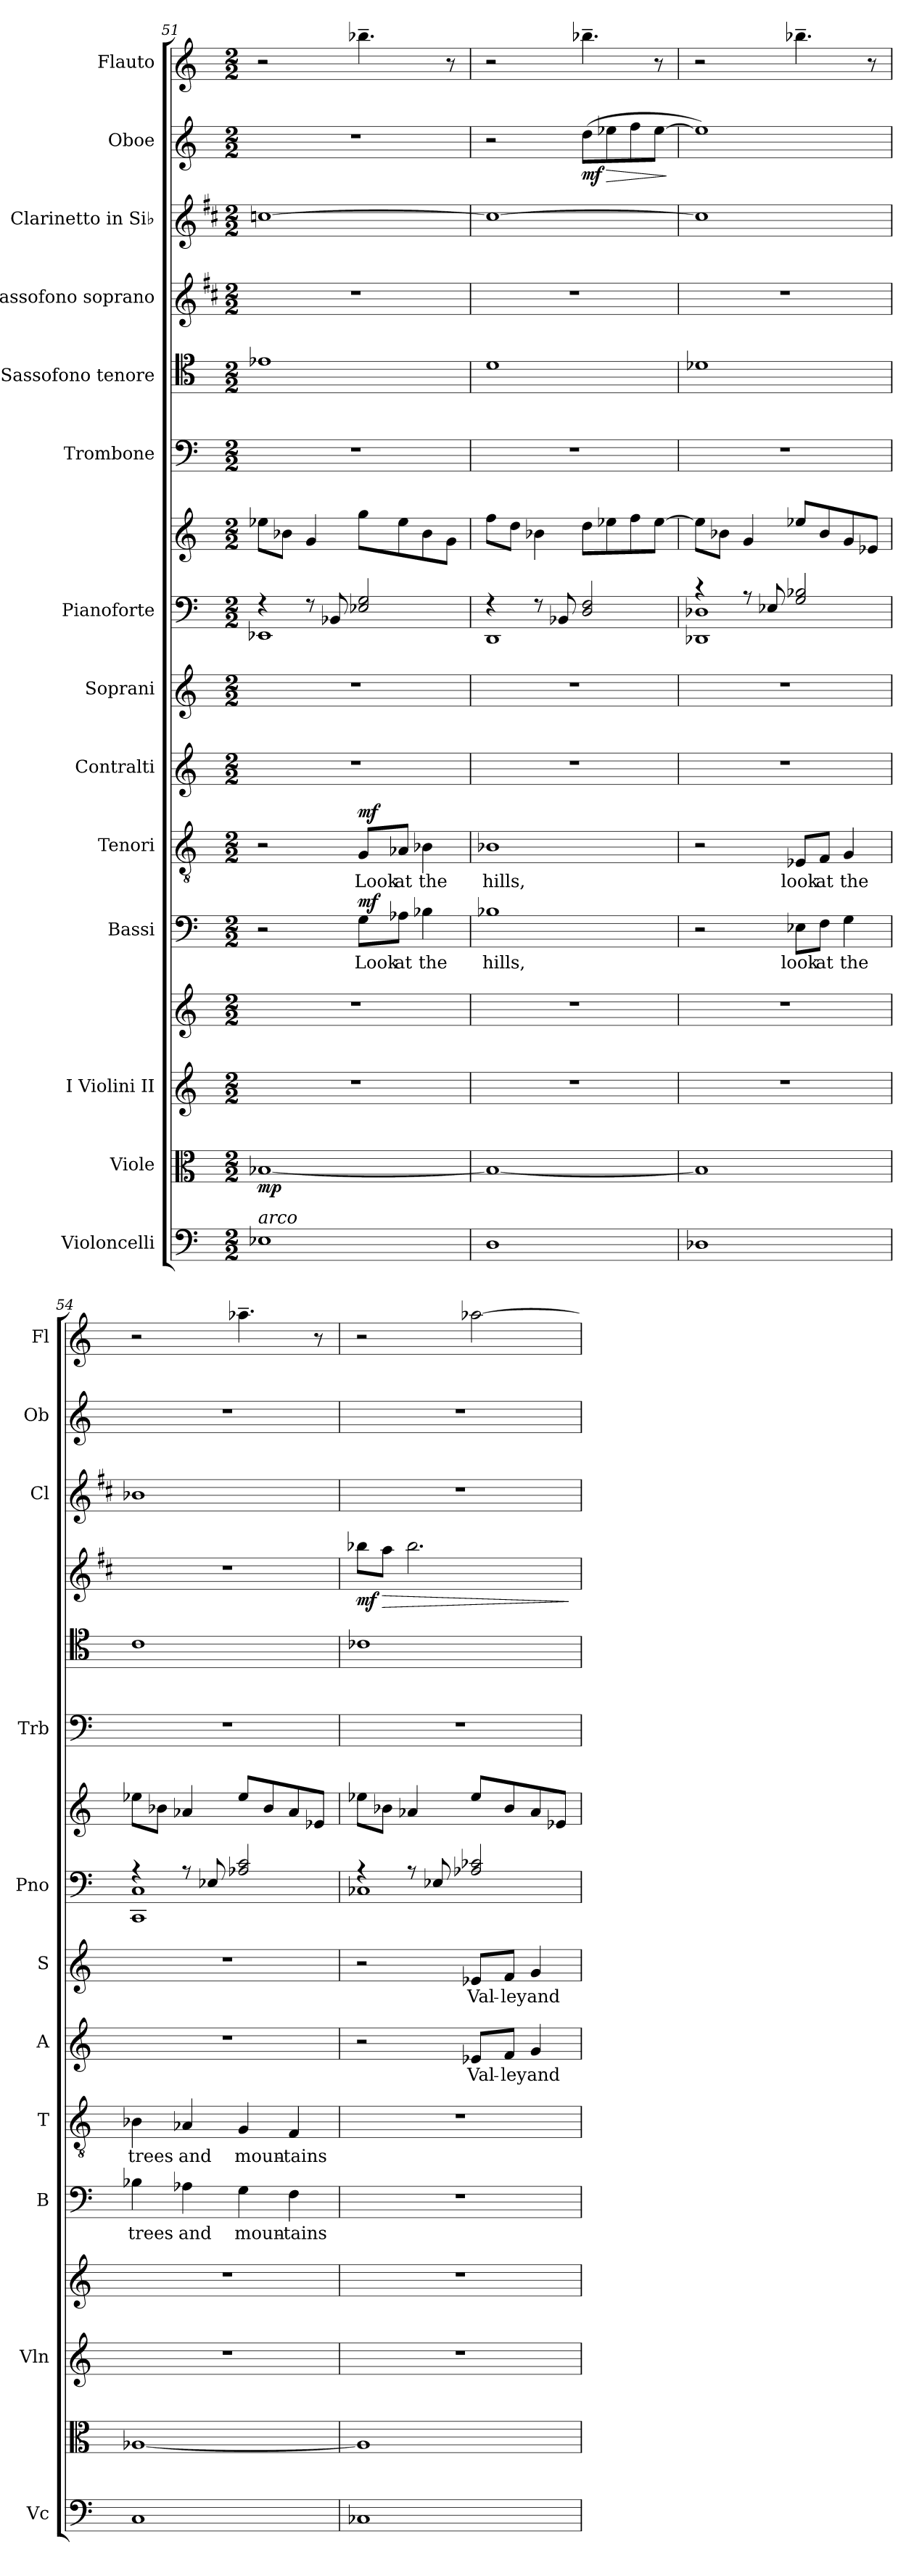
**kern	**kern	**dynam	**kern	**kern	**kern	**text	**dynam	**kern	**text	**dynam	**kern	**text	**kern	**text	**kern	**kern	**kern	**kern	**kern	**dynam	**kern	**kern	**dynam	**kern
*part14	*part13	*part13	*part12	*part12	*part11	*part11	*part11	*part10	*part10	*part10	*part9	*part9	*part8	*part8	*part7	*part7	*part6	*part5	*part4	*part4	*part3	*part2	*part2	*part1
*staff16	*staff15	*staff15	*staff14	*staff13	*staff12	*staff12	*staff12	*staff11	*staff11	*staff11	*staff10	*staff10	*staff9	*staff9	*staff8	*staff7	*staff6	*staff5	*staff4	*staff4	*staff3	*staff2	*staff2	*staff1
*I"Violoncelli	*I"Viole	*	*I"I  Violini  II	*	*I"Bassi	*	*	*I"Tenori	*	*	*I"Contralti	*	*I"Soprani	*	*I"Pianoforte	*	*I"Trombone	*I"Sassofono tenore	*I"Sassofono soprano	*	*I"Clarinetto in Si♭	*I"Oboe	*	*I"Flauto
*I'Vc	*	*	*I'Vln	*	*I'B	*	*	*I'T	*	*	*I'A	*	*I'S	*	*I'Pno	*	*I'Trb	*	*	*	*I'Cl	*I'Ob	*	*I'Fl
*clefF4	*clefC3	*	*clefG2	*clefG2	*clefF4	*	*	*clefGv2	*	*	*clefG2	*	*clefG2	*	*clefF4	*clefG2	*clefF4	*clefC4	*clefG2	*	*clefG2	*clefG2	*	*clefG2
*	*	*	*	*	*	*	*	*	*	*	*	*	*	*	*	*	*	*ITrd8c14	*ITrd1c2	*	*ITrd1c2	*	*	*
*k[]	*k[]	*	*k[]	*k[]	*k[]	*	*	*k[]	*	*	*k[]	*	*k[]	*	*k[]	*k[]	*k[]	*k[]	*k[]	*	*k[]	*k[]	*	*k[]
*M2/2	*M2/2	*	*M2/2	*M2/2	*M2/2	*	*	*M2/2	*	*	*M2/2	*	*M2/2	*	*M2/2	*M2/2	*M2/2	*M2/2	*M2/2	*	*M2/2	*M2/2	*	*M2/2
=51	=51	=51	=51	=51	=51	=51	=51	=51	=51	=51	=51	=51	=51	=51	=51	=51	=51	=51	=51	=51	=51	=51	=51	=51
*	*	*	*	*	*	*	*	*	*	*	*	*	*	*	*^	*	*	*	*	*	*	*	*	*
!LO:TX:a:i:t=arco	!	!	!	!	!	!	!	!	!	!	!	!	!	!	!	!	!	!	!	!	!	!	!	!	!
!	!	!LO:DY:b	!	!	!	!	!	!	!	!	!	!	!	!	!	!	!	!	!	!	!	!	!	!	!
1E-X	[1B-X	mp	1r	1r	2r	.	.	2r	.	.	1r	.	1r	.	4r	1EE-X	8ee-X\L	1r	1E-X	1r	.	[1b-X	1r	.	2r
.	.	.	.	.	.	.	.	.	.	.	.	.	.	.	.	.	8b-X\J	.	.	.	.	.	.	.	.
.	.	.	.	.	.	.	.	.	.	.	.	.	.	.	8r	.	4g/	.	.	.	.	.	.	.	.
.	.	.	.	.	.	.	.	.	.	.	.	.	.	.	8BB-X/	.	.	.	.	.	.	.	.	.	.
!	!	!	!	!	!	!LO:LY:b	!LO:DY:b	!	!LO:LY:b	!LO:DY:b	!	!	!	!	!	!	!	!	!	!	!	!	!	!	!
.	.	.	.	.	8G\L	Look	mf	8G/L	Look	mf	.	.	.	.	2E-X/ 2G/	.	8gg\L	.	.	.	.	.	.	.	4.bb-X~\
!	!	!	!	!	!	!LO:LY:b	!	!	!LO:LY:b	!	!	!	!	!	!	!	!	!	!	!	!	!	!	!	!
.	.	.	.	.	8A-X\J	at	.	8A-X/J	at	.	.	.	.	.	.	.	8ee-\	.	.	.	.	.	.	.	.
!	!	!	!	!	!	!LO:LY:b	!	!	!LO:LY:b	!	!	!	!	!	!	!	!	!	!	!	!	!	!	!	!
.	.	.	.	.	4B-X\	the	.	4B-X\	the	.	.	.	.	.	.	.	8b-\	.	.	.	.	.	.	.	.
.	.	.	.	.	.	.	.	.	.	.	.	.	.	.	.	.	8g\J	.	.	.	.	.	.	.	8r
=52	=52	=52	=52	=52	=52	=52	=52	=52	=52	=52	=52	=52	=52	=52	=52	=52	=52	=52	=52	=52	=52	=52	=52	=52	=52
!	!	!	!	!	!	!LO:LY:b	!	!	!LO:LY:b	!	!	!	!	!	!	!	!	!	!	!	!	!	!	!	!
1D	1B-_	.	1r	1r	1B-X	hills,	.	1B-X	hills,	.	1r	.	1r	.	4r	1DD	8ff\L	1r	1D	1r	.	1b-_	2r	.	2r
.	.	.	.	.	.	.	.	.	.	.	.	.	.	.	.	.	8dd\J	.	.	.	.	.	.	.	.
.	.	.	.	.	.	.	.	.	.	.	.	.	.	.	8r	.	4b-X\	.	.	.	.	.	.	.	.
.	.	.	.	.	.	.	.	.	.	.	.	.	.	.	8BB-X/	.	.	.	.	.	.	.	.	.	.
!	!	!	!	!	!	!	!	!	!	!	!	!	!	!	!	!	!	!	!	!	!	!	!	!LO:DY:b	!
.	.	.	.	.	.	.	.	.	.	.	.	.	.	.	2D/ 2F/	.	8dd\L	.	.	.	.	.	(>8dd\L	mf	4.bb-X~\
!	!	!	!	!	!	!	!	!	!	!	!	!	!	!	!	!	!	!	!	!	!	!	!	!LO:HP:b	!
.	.	.	.	.	.	.	.	.	.	.	.	.	.	.	.	.	8ee-X\	.	.	.	.	.	8ee-X\	>	.
.	.	.	.	.	.	.	.	.	.	.	.	.	.	.	.	.	8ff\	.	.	.	.	.	8ff\	.	.
.	.	.	.	.	.	.	.	.	.	.	.	.	.	.	.	.	[8ee-\J	.	.	.	.	.	[8ee-\J	.	8r
*	*	*	*	*	*	*	*	*	*	*	*	*	*	*	*v	*v	*	*	*	*	*	*	*	*	*
.	.	.	.	.	.	.	.	.	.	.	.	.	.	.	.	.	.	.	.	.	.	.	]	.
!!LO:PB:g=z
=53	=53	=53	=53	=53	=53	=53	=53	=53	=53	=53	=53	=53	=53	=53	=53	=53	=53	=53	=53	=53	=53	=53	=53	=53
*	*	*	*	*	*	*	*	*	*	*	*	*	*	*	*^	*	*	*	*	*	*	*	*	*
1D-X	1B-]	.	1r	1r	2r	.	.	2r	.	.	1r	.	1r	.	4r	1DD-X 1D-X	8ee-\L]	1r	1D-X	1r	.	1b-]	1ee-])	.	2r
.	.	.	.	.	.	.	.	.	.	.	.	.	.	.	.	.	8b-X\J	.	.	.	.	.	.	.	.
.	.	.	.	.	.	.	.	.	.	.	.	.	.	.	8r	.	4g/	.	.	.	.	.	.	.	.
.	.	.	.	.	.	.	.	.	.	.	.	.	.	.	8E-X/	.	.	.	.	.	.	.	.	.	.
!	!	!	!	!	!	!LO:LY:b	!	!	!LO:LY:b	!	!	!	!	!	!	!	!	!	!	!	!	!	!	!	!
.	.	.	.	.	8E-X\L	look	.	8E-X/L	look	.	.	.	.	.	2G/ 2B-X/	.	8ee-X/L	.	.	.	.	.	.	.	4.bb-X~\
!	!	!	!	!	!	!LO:LY:b	!	!	!LO:LY:b	!	!	!	!	!	!	!	!	!	!	!	!	!	!	!	!
.	.	.	.	.	8F\J	at	.	8F/J	at	.	.	.	.	.	.	.	8b-/	.	.	.	.	.	.	.	.
!	!	!	!	!	!	!LO:LY:b	!	!	!LO:LY:b	!	!	!	!	!	!	!	!	!	!	!	!	!	!	!	!
.	.	.	.	.	4G\	the	.	4G/	the	.	.	.	.	.	.	.	8g/	.	.	.	.	.	.	.	.
.	.	.	.	.	.	.	.	.	.	.	.	.	.	.	.	.	8e-X/J	.	.	.	.	.	.	.	8r
=54	=54	=54	=54	=54	=54	=54	=54	=54	=54	=54	=54	=54	=54	=54	=54	=54	=54	=54	=54	=54	=54	=54	=54	=54	=54
!	!	!	!	!	!	!LO:LY:b	!	!	!LO:LY:b	!	!	!	!	!	!	!	!	!	!	!	!	!	!	!	!
1C	[1A-X	.	1r	1r	4B-X\	trees	.	4B-X\	trees	.	1r	.	1r	.	4r	1CC 1C	8ee-X\L	1r	1C	1r	.	1a-X	1r	.	2r
.	.	.	.	.	.	.	.	.	.	.	.	.	.	.	.	.	8b-X\J	.	.	.	.	.	.	.	.
!	!	!	!	!	!	!LO:LY:b	!	!	!LO:LY:b	!	!	!	!	!	!	!	!	!	!	!	!	!	!	!	!
.	.	.	.	.	4A-X\	and	.	4A-X/	and	.	.	.	.	.	8r	.	4a-X/	.	.	.	.	.	.	.	.
.	.	.	.	.	.	.	.	.	.	.	.	.	.	.	8E-X/	.	.	.	.	.	.	.	.	.	.
!	!	!	!	!	!	!LO:LY:b	!	!	!LO:LY:b	!	!	!	!	!	!	!	!	!	!	!	!	!	!	!	!
.	.	.	.	.	4G\	moun-	.	4G/	moun-	.	.	.	.	.	2A-X/ 2c/	.	8ee-/L	.	.	.	.	.	.	.	4.aa-X~\
.	.	.	.	.	.	.	.	.	.	.	.	.	.	.	.	.	8b-/	.	.	.	.	.	.	.	.
!	!	!	!	!	!	!LO:LY:b	!	!	!LO:LY:b	!	!	!	!	!	!	!	!	!	!	!	!	!	!	!	!
.	.	.	.	.	4F\	-tains	.	4F/	-tains	.	.	.	.	.	.	.	8a-/	.	.	.	.	.	.	.	.
.	.	.	.	.	.	.	.	.	.	.	.	.	.	.	.	.	8e-X/J	.	.	.	.	.	.	.	8r
=55	=55	=55	=55	=55	=55	=55	=55	=55	=55	=55	=55	=55	=55	=55	=55	=55	=55	=55	=55	=55	=55	=55	=55	=55	=55
!	!	!	!	!	!	!	!	!	!	!	!	!	!	!	!	!	!	!	!	!	!LO:DY:b	!	!	!	!
1C-X	1A-]	.	1r	1r	1r	.	.	1r	.	.	2r	.	2r	.	4r	1C-X	8ee-X\L	1r	1C-X	8aa-X\L	mf	1r	1r	.	2r
!	!	!	!	!	!	!	!	!	!	!	!	!	!	!	!	!	!	!	!	!	!LO:HP:b	!	!	!	!
.	.	.	.	.	.	.	.	.	.	.	.	.	.	.	.	.	8b-X\J	.	.	8gg\J	>	.	.	.	.
.	.	.	.	.	.	.	.	.	.	.	.	.	.	.	8r	.	4a-X/	.	.	2.aa-\	.	.	.	.	.
.	.	.	.	.	.	.	.	.	.	.	.	.	.	.	8E-X/	.	.	.	.	.	.	.	.	.	.
!	!	!	!	!	!	!	!	!	!	!	!	!LO:LY:b	!	!LO:LY:b	!	!	!	!	!	!	!	!	!	!	!
.	.	.	.	.	.	.	.	.	.	.	8e-X/L	Val-	8e-X/L	Val-	2A-X/ 2c-X/	.	8ee-/L	.	.	.	.	.	.	.	[2aa-X\
!	!	!	!	!	!	!	!	!	!	!	!	!LO:LY:b	!	!LO:LY:b	!	!	!	!	!	!	!	!	!	!	!
.	.	.	.	.	.	.	.	.	.	.	8f/J	-ley	8f/J	-ley	.	.	8b-/	.	.	.	.	.	.	.	.
!	!	!	!	!	!	!	!	!	!	!	!	!LO:LY:b	!	!LO:LY:b	!	!	!	!	!	!	!	!	!	!	!
.	.	.	.	.	.	.	.	.	.	.	4g/	and	4g/	and	.	.	8a-/	.	.	.	.	.	.	.	.
.	.	.	.	.	.	.	.	.	.	.	.	.	.	.	.	.	8e-X/J	.	.	.	.	.	.	.	.
*	*	*	*	*	*	*	*	*	*	*	*	*	*	*	*v	*v	*	*	*	*	*	*	*	*	*
.	.	.	.	.	.	.	.	.	.	.	.	.	.	.	.	.	.	.	.	]	.	.	.	.
=	=	=	=	=	=	=	=	=	=	=	=	=	=	=	=	=	=	=	=	=	=	=	=	=
*-	*-	*-	*-	*-	*-	*-	*-	*-	*-	*-	*-	*-	*-	*-	*-	*-	*-	*-	*-	*-	*-	*-	*-	*-
